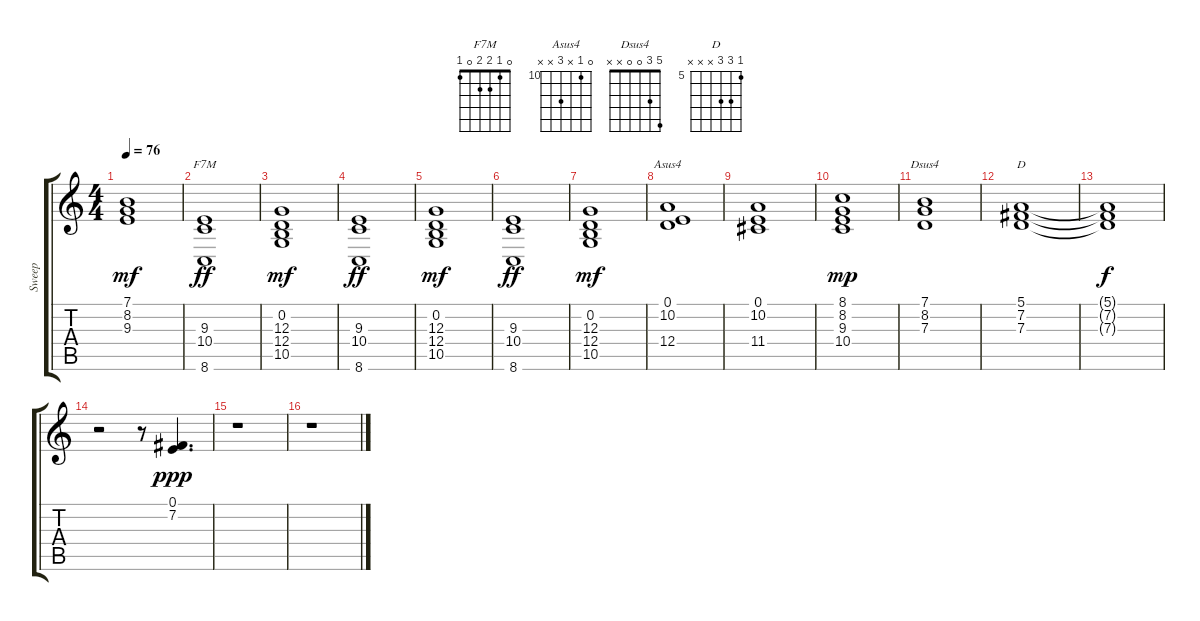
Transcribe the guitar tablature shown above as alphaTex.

\track ("Sweep" "Sweep") {instrument pad8sweep}
\staff {score tabs}
\tuning (E4 B3 G3 D3 A2 E2) {hide}
\chord ("F7M" 0 1 2 2 0 1)
\chord ("Asus4" 0 10 x 12 x x) {firstfret 10}
\chord ("Dsus4" 5 3 0 0 x x)
\chord ("D" 5 7 7 x x x) {firstfret 5}
\ts (4 4)
\tempo 76
\clef g2
\ks c
(7.1 8.2 9.3).1{dy mf} |
(9.3 10.4 8.6).1{ch "F7M" dy ff instrument pad8sweep} |
(0.2 12.3 12.4 10.5).1{dy mf} |
(9.3 10.4 8.6).1{dy ff instrument pad8sweep} |
(0.2 12.3 12.4 10.5).1{dy mf} |
(9.3 10.4 8.6).1{dy ff instrument pad8sweep} |
(0.2 12.3 12.4 10.5).1{dy mf} |
(0.1 10.2 12.4).1{ch "Asus4" instrument pad8sweep} |
(0.1 10.2 11.4).1 |
(8.1 8.2 9.3 10.4).1{dy mp instrument pad8sweep} |
(7.1 8.2 7.3).1{ch "Dsus4"} |
(5.1 7.2 7.3).1{ch "D" instrument pad8sweep} |
(5.1{t} 7.2{t} 7.3{t}).1{dy f} |
r.2 r.8 (0.1 7.2).4{d dy ppp instrument pad8sweep} |
r.1 |
r.1
